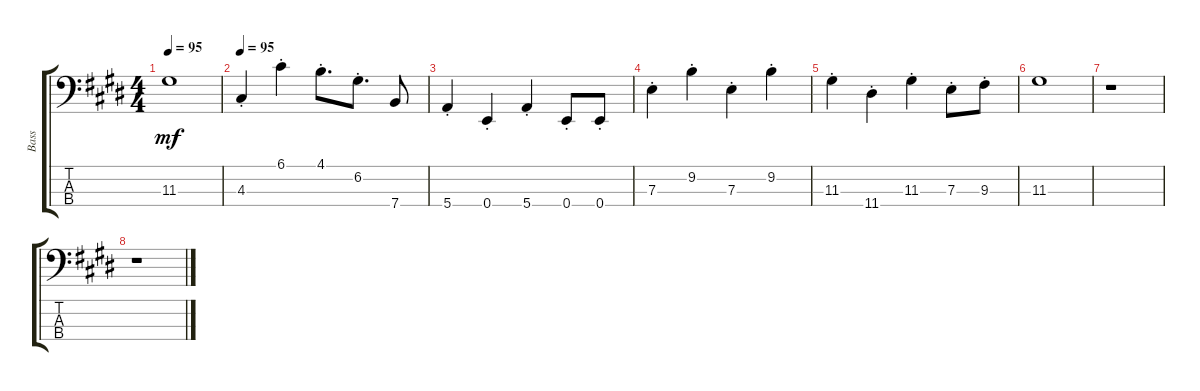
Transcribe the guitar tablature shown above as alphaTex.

\track ("Bass" "Bass") {instrument electricbassfinger}
\staff {score tabs}
\tuning (G2 D2 A1 E1) {hide}
\ts (4 4)
\tempo 95
\clef f4
\ks e
11.3.1{dy mf} |
\tempo 95
4.3{st}.4 6.1{st}.4 4.1{st}.8{d} 6.2{st}.8{d} 7.4.8 |
5.4{st}.4 0.4{st}.4 5.4{st}.4 0.4{st}.8 0.4{st}.8 |
7.3{st}.4 9.2{st}.4 7.3{st}.4 9.2{st}.4 |
11.3{st}.4 11.4{st}.4 11.3{st}.4 7.3{st}.8 9.3{st}.8 |
11.3.1 |
r.1 |
r.1
